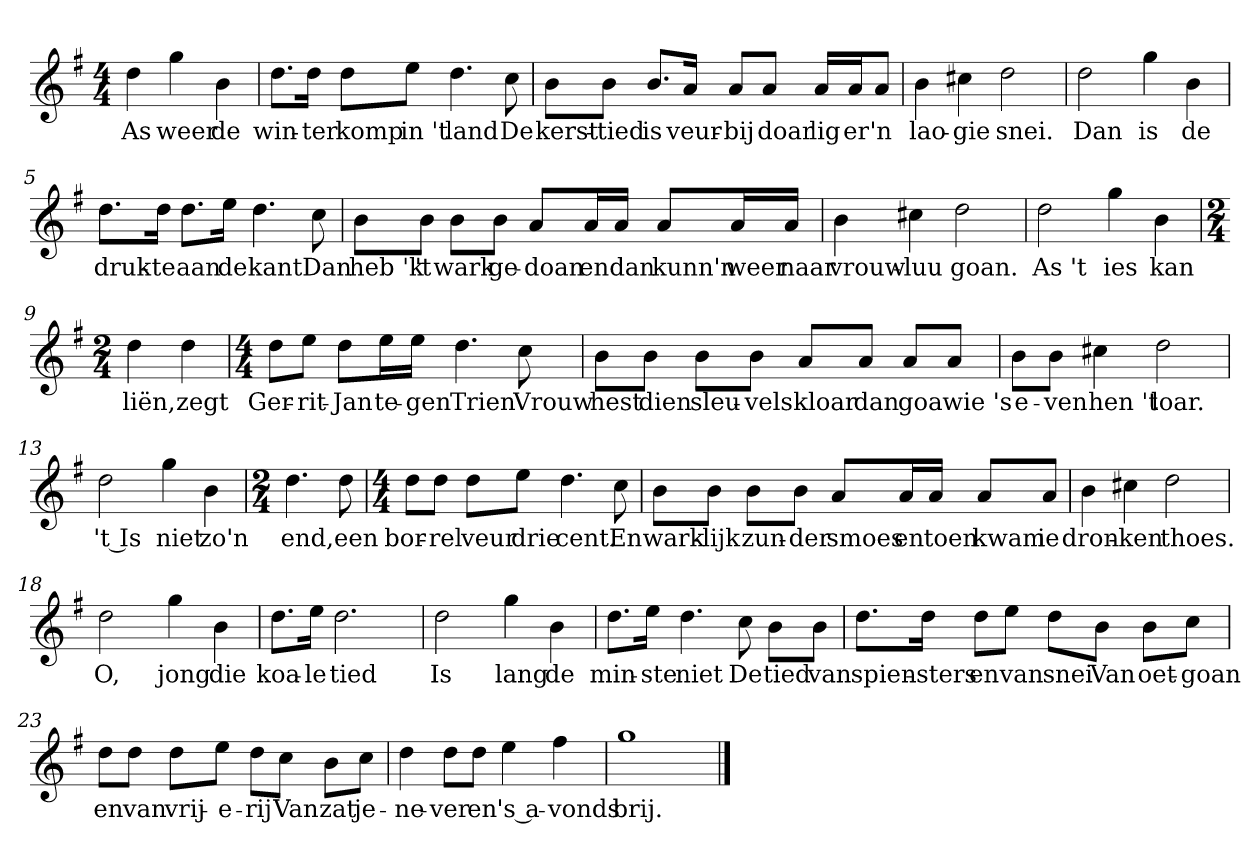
**kern	**text
*part1	*part1
*staff1	*staff1
*clefG2	*
*k[f#]	*
*G:	*
*M4/4	*
*MM120	*
=	=
4dd	As
4gg	weer
4b	de
=1	=1
8.dd\L	win-
16dd\Jk	-ter
8dd\L	komp
8ee\J	in 't
4.dd	land
8cc	De
=2	=2
8b\L	kerst-
8b\J	-tied
8.b/L	is
16a/Jk	veur-
8a/L	-bij
8a/J	doar
16a/LL	lig
16a/J	er
8a/J	'n
=3	=3
4b	lao-
4cc#X	-gie
2dd	snei.
=4	=4
2dd	Dan
4gg	is
4b	de
=5	=5
8.dd\L	druk-
16dd\Jk	-te
8.dd\L	aan
16ee\Jk	de
4.dd	kant
8cc	Dan
=6	=6
8b\L	heb 'k
8b\J	't
8b\L	wark
8b\J	ge-
8a/L	-doan
16a/L	en
16a/JJ	dan
8a/L	kunn'n
16a/L	weer
16a/JJ	naar
=7	=7
4b	vrouw-
4cc#X	-luu
2dd	goan.
=8	=8
2dd	As 't
4gg	ies
4b	kan
=9	=9
*M2/4	*
4dd	liën,
4dd	zegt
=10	=10
*M4/4	*
8dd\L	Ger-
8ee\J	-rit-
8dd\L	-Jan
16ee\L	te-
16ee\JJ	-gen
4.dd	Trien
8cc	Vrouw
=11	=11
8b\L	hest
8b\J	dien
8b\L	sleu-
8b\J	-vels
8a/L	kloar
8a/J	dan
8a/L	goa
8a/J	wie 's
=12	=12
8b\L	e-
8b\J	-ven
4cc#X	hen 't
2dd	loar.
=13	=13
2dd	't Is
4gg	niet
4b	zo'n
=14	=14
*M2/4	*
4.dd	end,
8dd	een
=15	=15
*M4/4	*
8dd\L	bor-
8dd\J	-rel
8dd\L	veur
8ee\J	drie
4.dd	cent.
8cc	En
=16	=16
8b\L	wark-
8b\J	-lijk
8b\L	zun-
8b\J	-der
8a/L	smoes
16a/L	en
16a/JJ	toen
8a/L	kwam
8a/J	ie
=17	=17
4b	dron-
4cc#X	-ken
2dd	thoes.
=18	=18
2dd	O,
4gg	jong
4b	die
=19	=19
8.dd\L	koa-
16ee\Jk	-le
2.dd	tied
=20	=20
2dd	Is
4gg	lang
4b	de
=21	=21
8.dd\L	min-
16ee\Jk	-ste
4.dd	niet
8cc	De
8b\L	tied
8b\J	van
=22	=22
8.dd\L	spien-
16dd\Jk	-sters
8dd\L	en
8ee\J	van
8dd\L	snei
8b\J	Van
8b\L	oet-
8cc\J	-goan
=23	=23
8dd\L	en
8dd\J	van
8dd\L	vrij-
8ee\J	-e-
8dd\L	-rij
8cc\J	Van
8b\L	zat
8cc\J	je-
=24	=24
4dd	-ne-
8dd\L	-ver
8dd\J	en
4ee	's a-
4ff#	-vonds
=25	=25
1gg	brij.
==	==
*-	*-
